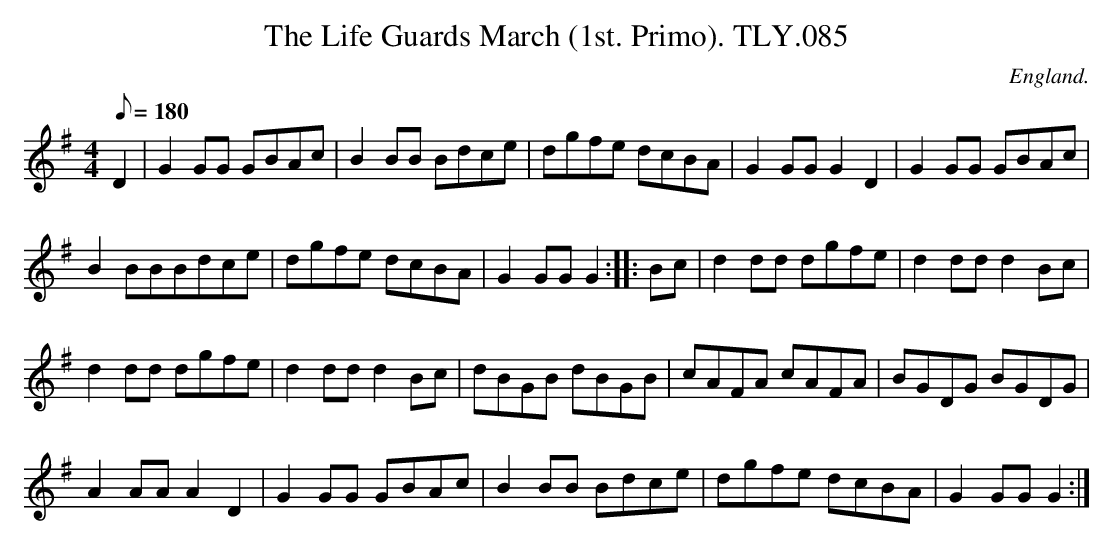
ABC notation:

X:1
T:The Life Guards March (1st. Primo). TLY.085
M:4/4
L:1/8
Q:180
O:England.
K:G
D2| G2 GG GBAc| B2BB Bdce| dgfe dcBA| G2 GG G2 D2| G2 GG GBAc|!
 B2BBBdce|dgfe dcBA| G2GGG2:||:Bc|d2dd dgfe| d2dd d2 Bc|!
 d2 dd dgfe| d2 dd d2 Bc| dBGB dBGB| cAFA cAFA| BGDG BGDG|!
 A2AA A2 D2| G2GG GBAc| B2BB Bdce| dgfe dcBA|G2 GG G2:|]
